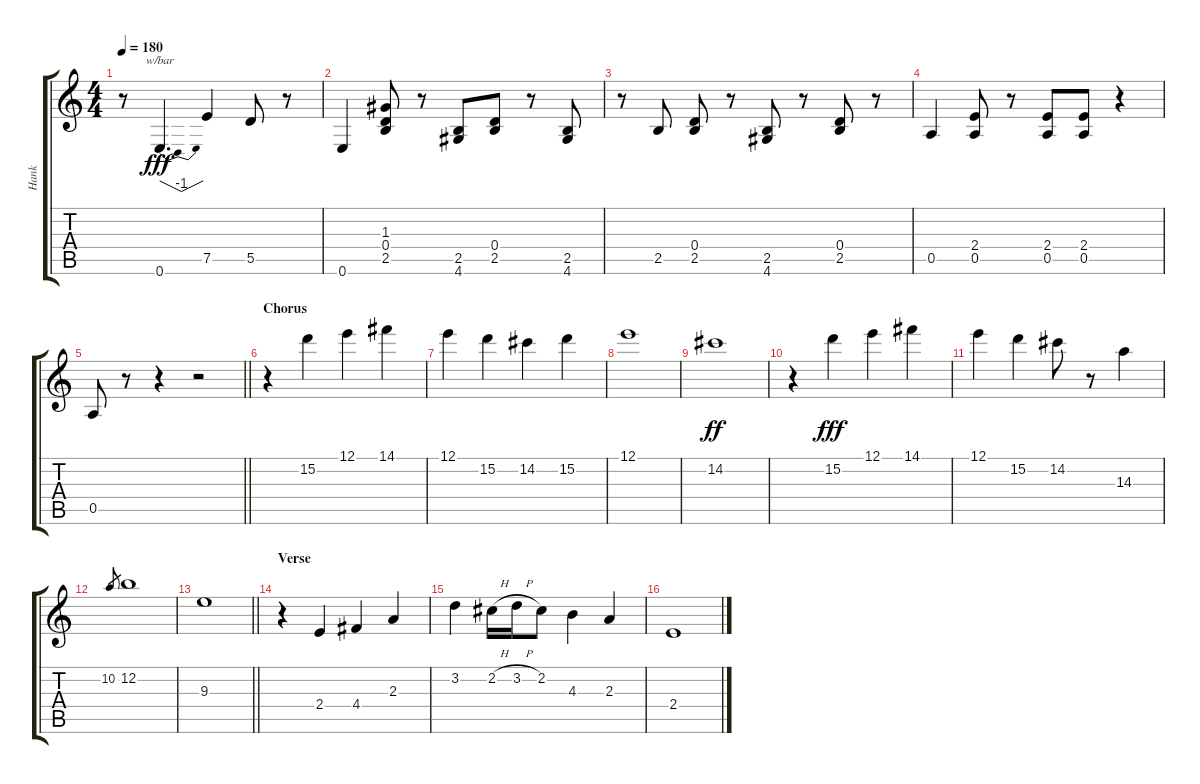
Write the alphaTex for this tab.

\track ("Hank" "Hank") {instrument electricguitarjazz}
\staff {score tabs}
\tuning (E4 B3 G3 D3 A2 E2) {hide}
\ts (4 4)
\tempo 180
\clef g2
\ks c
r.8{dy fff} 0.6.4{d tbe (dip default 0 0 30 -4 60 0)} 7.5.4 5.5.8 r.8 |
0.6.4 (1.3 0.4 2.5).8 r.8 (2.5 4.6).8 (0.4 2.5).8 r.8 (2.5 4.6).8 |
r.8 2.5.8 (0.4 2.5).8 r.8 (2.5 4.6).8 r.8 (0.4 2.5).8 r.8 |
0.5.4 (2.4 0.5).8 r.8 (2.4 0.5).8 (2.4 0.5).8 r.4 |
\barLineRight lightlight
0.5.8 r.8 r.4 r.2 |
\section ("" "Chorus")
r.4 15.2.4 12.1.4 14.1.4 |
12.1.4 15.2.4 14.2.4 15.2.4 |
12.1.1 |
14.2.1{dy ff} |
r.4 15.2.4{dy fff} 12.1.4 14.1.4 |
12.1.4 15.2.4 14.2.8 r.8 14.3.4 |
10.2.8{gr} 12.2.1 |
\barLineRight lightlight
9.3.1 |
\section ("" "Verse")
r.4 2.4.4 4.4.4 2.3.4 |
3.2.4 2.2{h}.16 3.2{h}.16 2.2.8 4.3.4 2.3.4 |
2.4.1
